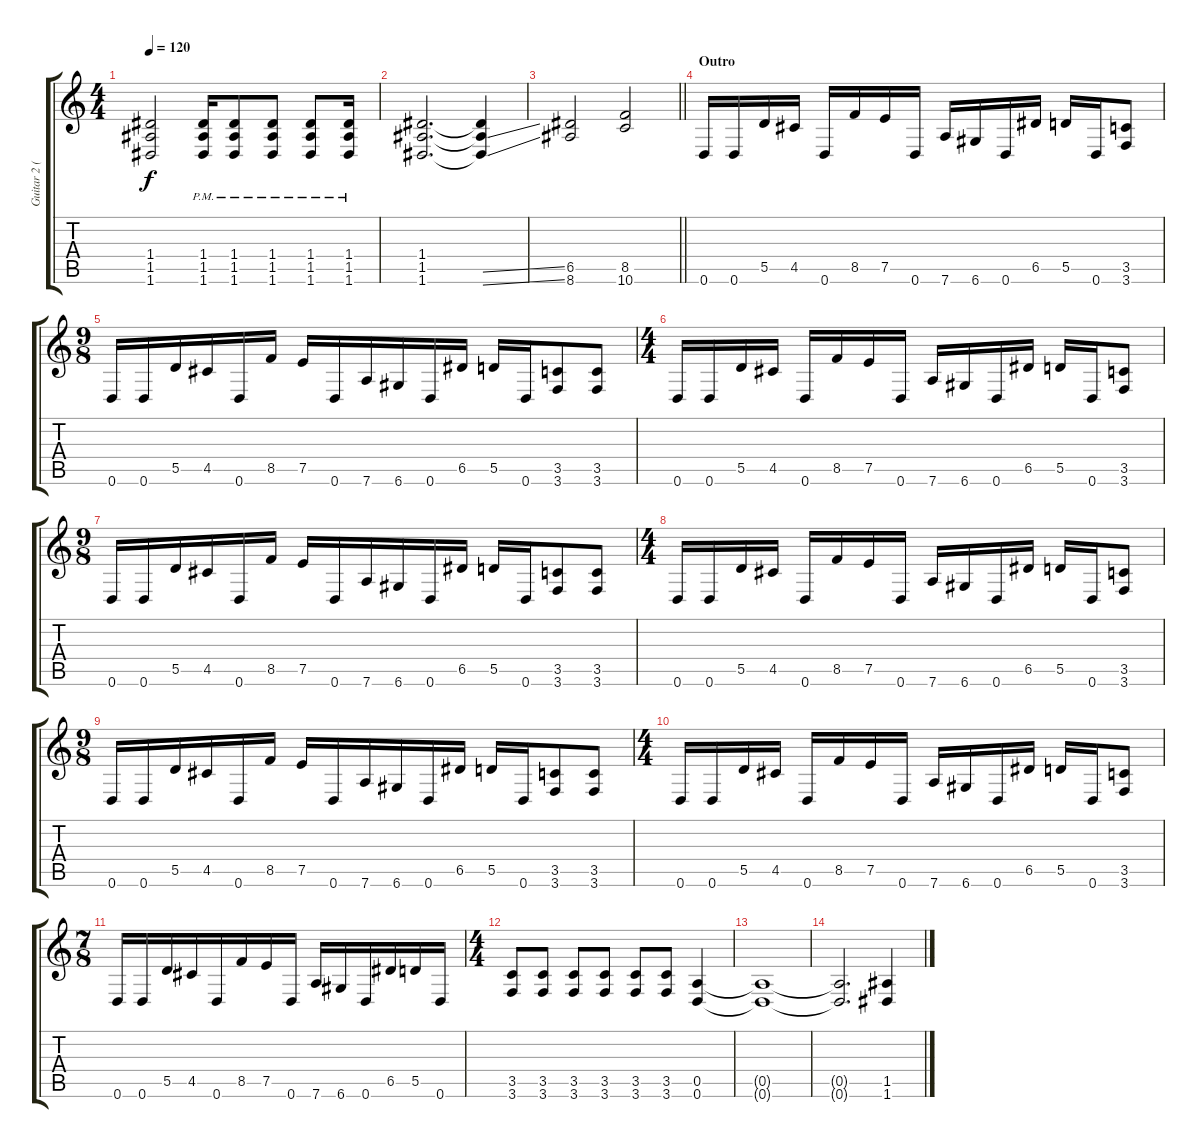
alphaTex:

\track ("Guitar 2 (Alt Tuning: Drop D)" "Guitar 2 (") {instrument distortionguitar}
\staff {score tabs}
\tuning (E4 B3 G3 D3 A2 D2) {hide}
\ts (4 4)
\tempo 120
\clef g2
\ks c
(1.4{t} 1.5{t} 1.6{t}).2{dy f} (1.4{pm} 1.5{pm} 1.6{pm}).16 (1.4{pm} 1.5{pm} 1.6{pm}).8 (1.4{pm} 1.5{pm} 1.6{pm}).8 (1.4{pm} 1.5{pm} 1.6{pm}).8 (1.4{pm} 1.5{pm} 1.6{pm}).16 |
(1.4 1.5 1.6).2{d} (1.4{t} 1.5{ss t} 1.6{ss t}).4 |
\barLineRight lightlight
(6.5 8.6).2 (8.5 10.6).2 |
\section ("" "Outro")
0.6.16 0.6.16 5.5.16 4.5.16 0.6.16 8.5.16 7.5.16 0.6.16 7.6.16 6.6.16 0.6.16 6.5.16 5.5.16 0.6.16 (3.5 3.6).8 |
\ts (9 8)
0.6.16 0.6.16 5.5.16 4.5.16 0.6.16 8.5.16 7.5.16 0.6.16 7.6.16 6.6.16 0.6.16 6.5.16 5.5.16 0.6.16 (3.5 3.6).8 (3.5 3.6).8 |
\ts (4 4)
0.6.16 0.6.16 5.5.16 4.5.16 0.6.16 8.5.16 7.5.16 0.6.16 7.6.16 6.6.16 0.6.16 6.5.16 5.5.16 0.6.16 (3.5 3.6).8 |
\ts (9 8)
0.6.16 0.6.16 5.5.16 4.5.16 0.6.16 8.5.16 7.5.16 0.6.16 7.6.16 6.6.16 0.6.16 6.5.16 5.5.16 0.6.16 (3.5 3.6).8 (3.5 3.6).8 |
\ts (4 4)
0.6.16 0.6.16 5.5.16 4.5.16 0.6.16 8.5.16 7.5.16 0.6.16 7.6.16 6.6.16 0.6.16 6.5.16 5.5.16 0.6.16 (3.5 3.6).8 |
\ts (9 8)
0.6.16 0.6.16 5.5.16 4.5.16 0.6.16 8.5.16 7.5.16 0.6.16 7.6.16 6.6.16 0.6.16 6.5.16 5.5.16 0.6.16 (3.5 3.6).8 (3.5 3.6).8 |
\ts (4 4)
0.6.16 0.6.16 5.5.16 4.5.16 0.6.16 8.5.16 7.5.16 0.6.16 7.6.16 6.6.16 0.6.16 6.5.16 5.5.16 0.6.16 (3.5 3.6).8 |
\ts (7 8)
0.6.16 0.6.16 5.5.16 4.5.16 0.6.16 8.5.16 7.5.16 0.6.16 7.6.16 6.6.16 0.6.16 6.5.16 5.5.16 0.6.16 |
\ts (4 4)
(3.5 3.6).8 (3.5 3.6).8 (3.5 3.6).8 (3.5 3.6).8 (3.5 3.6).8 (3.5 3.6).8 (0.5 0.6).4 |
(0.5{t} 0.6{t}).1 |
(0.5{t} 0.6{t}).2{d} (1.5 1.6).4
